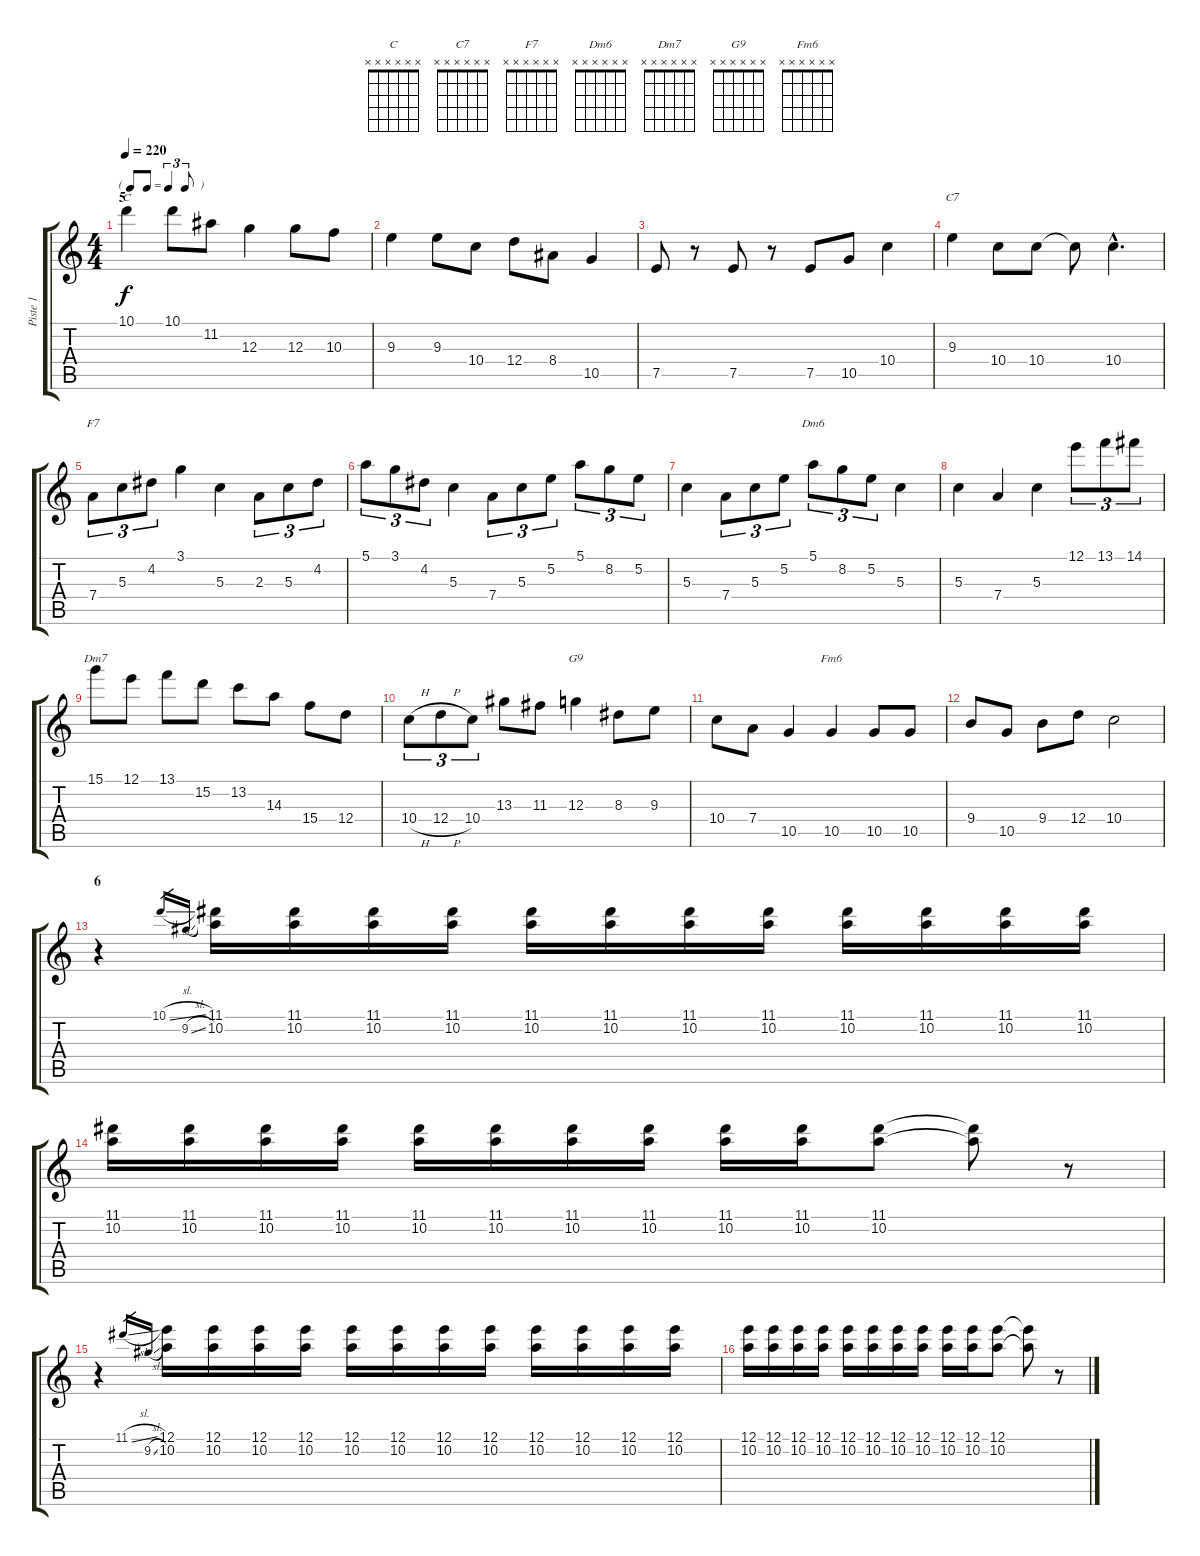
\track ("Piste 1" "Piste 1") {instrument acousticguitarsteel}
\staff {score tabs}
\tuning (E4 B3 G3 D3 A2 E2) {hide}
\chord ("C" x x x x x x) {firstfret 0}
\chord ("C7" x x x x x x) {firstfret 0}
\chord ("F7" x x x x x x) {firstfret 0}
\chord ("Dm6" x x x x x x) {firstfret 0}
\chord ("Dm7" x x x x x x) {firstfret 0}
\chord ("G9" x x x x x x) {firstfret 0}
\chord ("Fm6" x x x x x x) {firstfret 0}
\ts (4 4)
\tf triplet8th
\section ("" "5")
\tempo 220
\clef g2
\ks c
10.1.4{ch "C" dy f} 10.1.8 11.2.8 12.3.4 12.3.8 10.3.8 |
9.3.4 9.3.8 10.4.8 12.4.8 8.4.8 10.5.4 |
7.5.8 r.8 7.5.8 r.8 7.5.8 10.5.8 10.4.4 |
9.3.4{ch "C7"} 10.4.8 10.4.8 10.4{t}.8 10.4{hac}.4{d} |
7.4.8{tu (3 2) ch "F7"} 5.3.8{tu (3 2)} 4.2.8{tu (3 2)} 3.1.4 5.3.4 2.3.8{tu (3 2)} 5.3.8{tu (3 2)} 4.2.8{tu (3 2)} |
5.1.8{tu (3 2)} 3.1.8{tu (3 2)} 4.2.8{tu (3 2)} 5.3.4 7.4.8{tu (3 2)} 5.3.8{tu (3 2)} 5.2.8{tu (3 2)} 5.1.8{tu (3 2)} 8.2.8{tu (3 2)} 5.2.8{tu (3 2)} |
5.3.4 7.4.8{tu (3 2)} 5.3.8{tu (3 2)} 5.2.8{tu (3 2)} 5.1.8{tu (3 2) ch "Dm6"} 8.2.8{tu (3 2)} 5.2.8{tu (3 2)} 5.3.4 |
5.3.4 7.4.4 5.3.4 12.1.8{tu (3 2)} 13.1.8{tu (3 2)} 14.1.8{tu (3 2)} |
15.1.8{ch "Dm7"} 12.1.8 13.1.8 15.2.8 13.2.8 14.3.8 15.4.8 12.4.8 |
10.4{h}.8{tu (3 2)} 12.4{h}.8{tu (3 2)} 10.4.8{tu (3 2)} 13.3.8 11.3.8 12.3.4{ch "G9"} 8.3.8 9.3.8 |
10.4.8 7.4.8 10.5.4 10.5.4{ch "Fm6"} 10.5.8 10.5.8 |
9.4.8 10.5.8 9.4.8 12.4.8 10.4.2 |
\section ("" "6")
r.4 10.1{sl}.16{gr} 9.2{sl}.16{gr} (11.1 10.2).16 (11.1 10.2).16 (11.1 10.2).16 (11.1 10.2).16 (11.1 10.2).16 (11.1 10.2).16 (11.1 10.2).16 (11.1 10.2).16 (11.1 10.2).16 (11.1 10.2).16 (11.1 10.2).16 (11.1 10.2).16 |
(11.1 10.2).16 (11.1 10.2).16 (11.1 10.2).16 (11.1 10.2).16 (11.1 10.2).16 (11.1 10.2).16 (11.1 10.2).16 (11.1 10.2).16 (11.1 10.2).16 (11.1 10.2).16 (11.1 10.2).8 (11.1{t} 10.2{t}).8 r.8 |
r.4 11.1{sl}.16{gr} 9.2{sl}.16{gr} (12.1 10.2).16 (12.1 10.2).16 (12.1 10.2).16 (12.1 10.2).16 (12.1 10.2).16 (12.1 10.2).16 (12.1 10.2).16 (12.1 10.2).16 (12.1 10.2).16 (12.1 10.2).16 (12.1 10.2).16 (12.1 10.2).16 |
(12.1 10.2).16 (12.1 10.2).16 (12.1 10.2).16 (12.1 10.2).16 (12.1 10.2).16 (12.1 10.2).16 (12.1 10.2).16 (12.1 10.2).16 (12.1 10.2).16 (12.1 10.2).16 (12.1 10.2).8 (12.1{t} 10.2{t}).8 r.8
